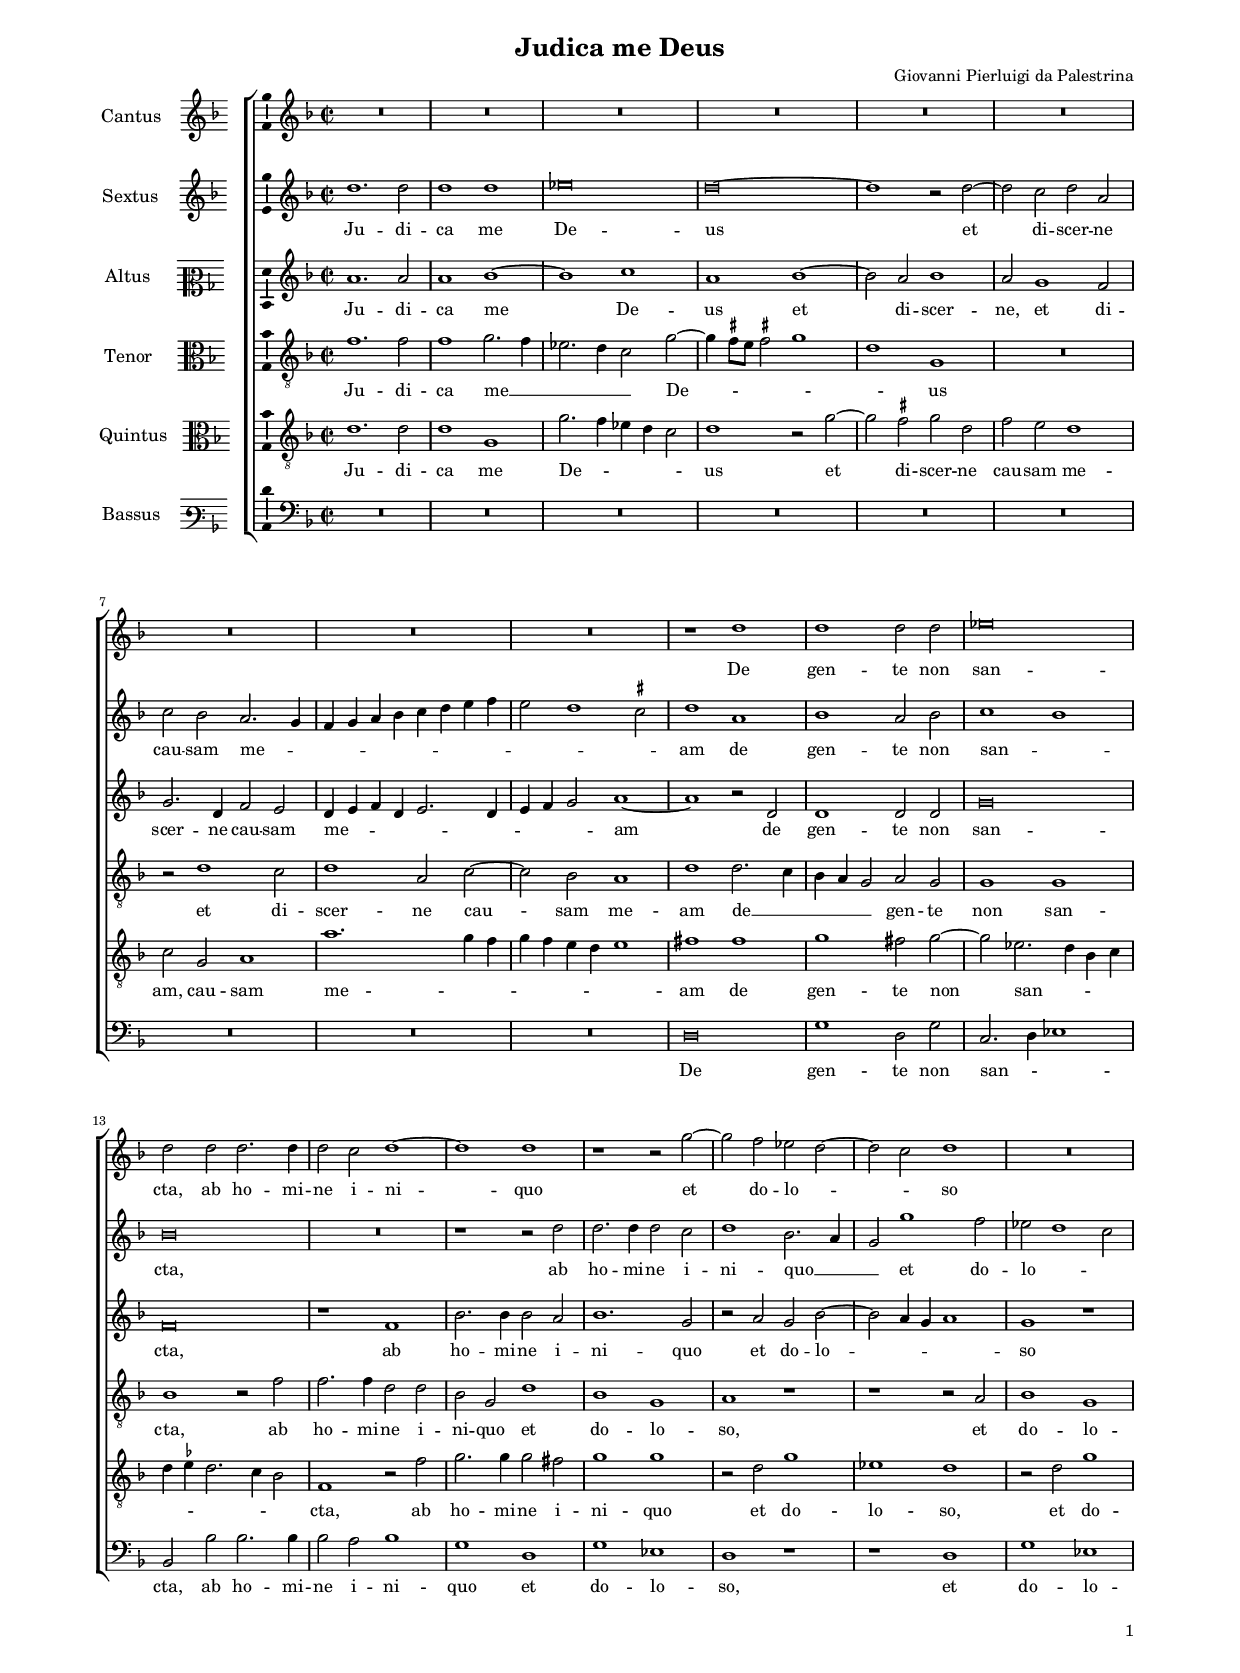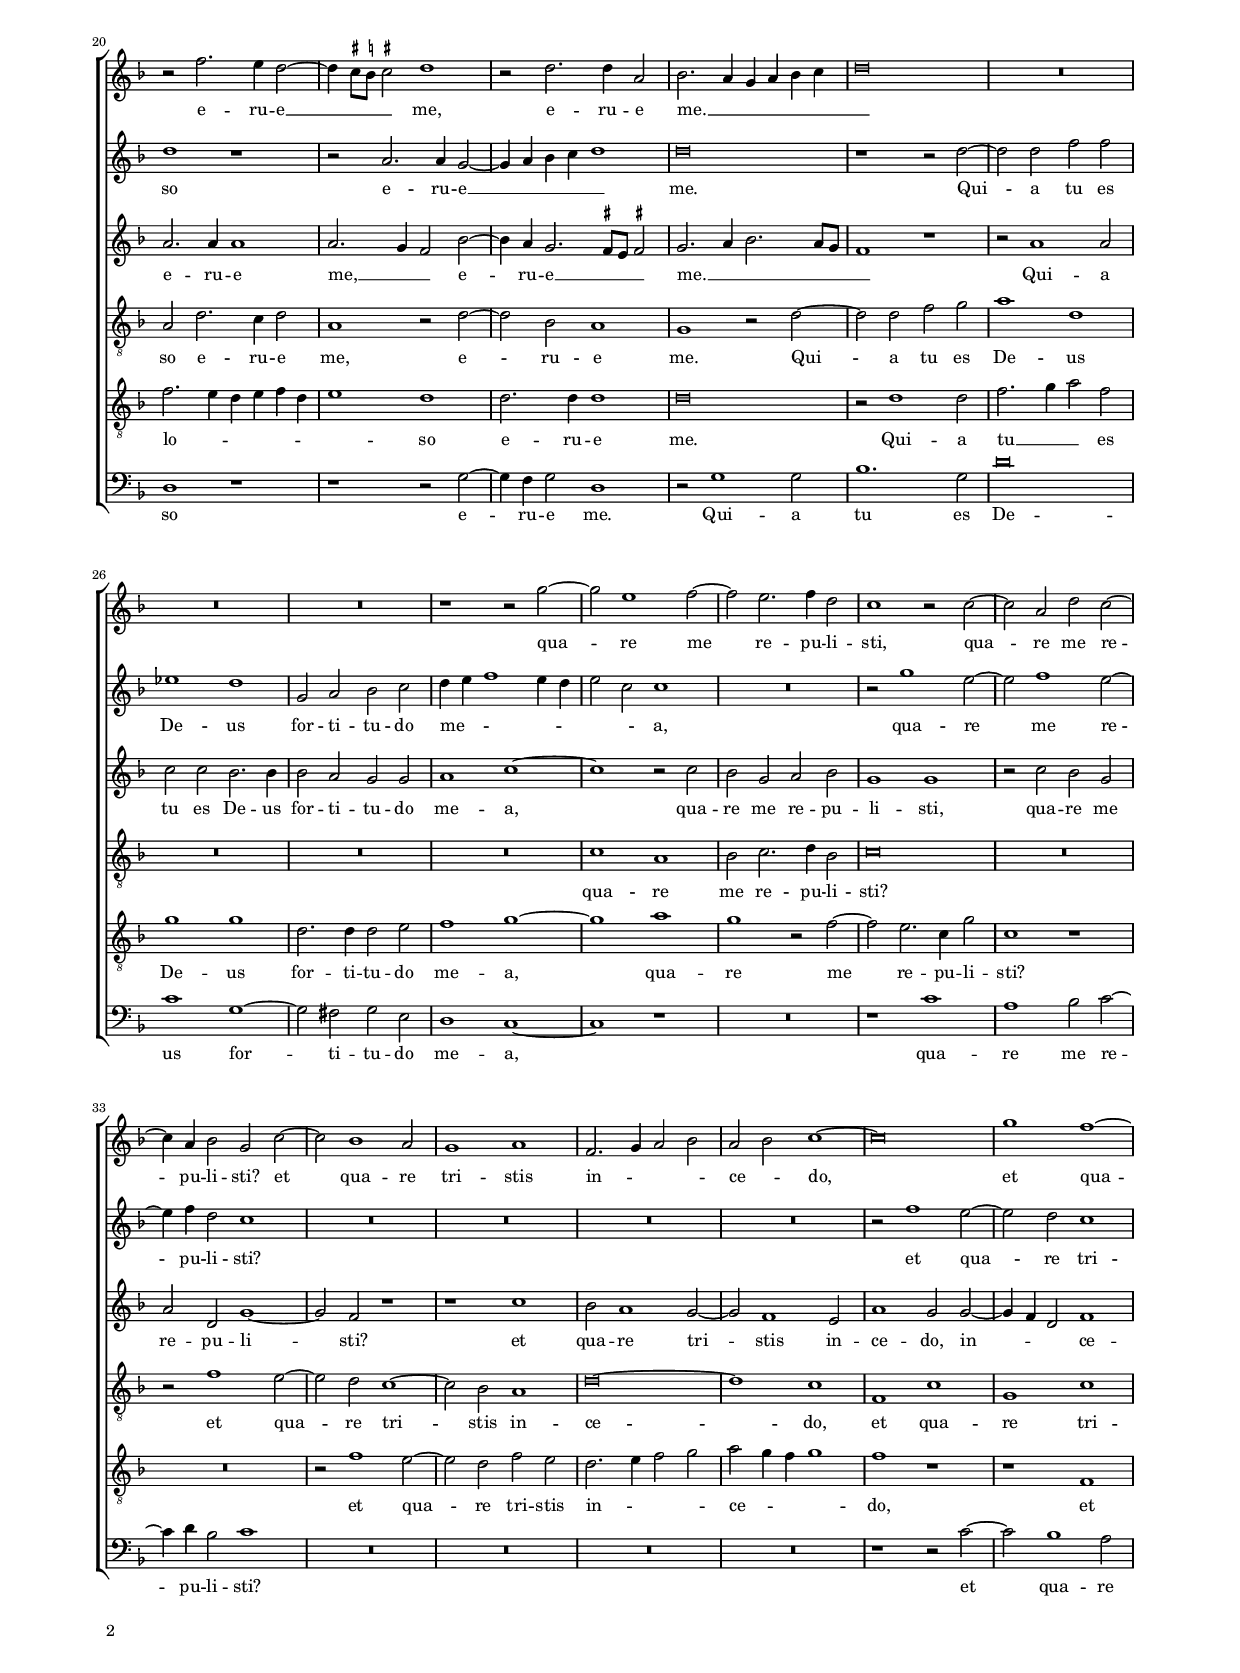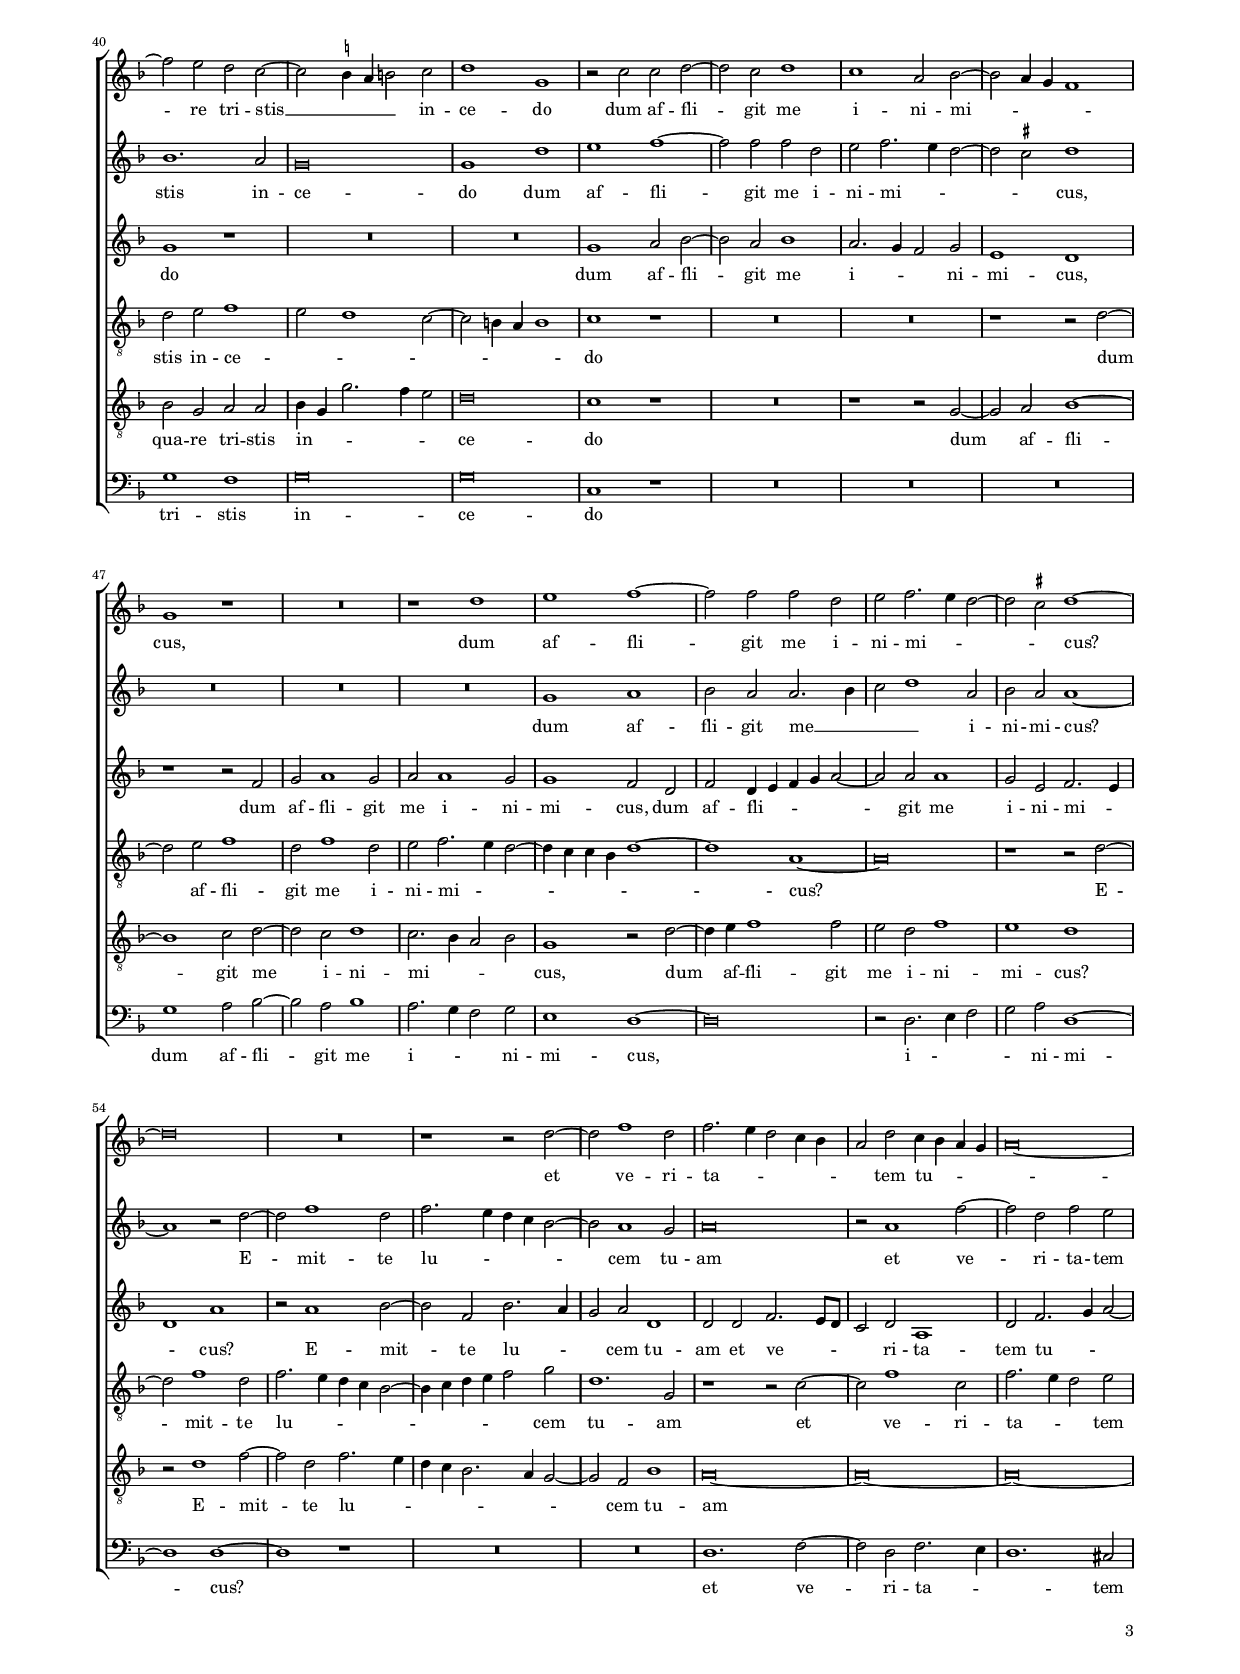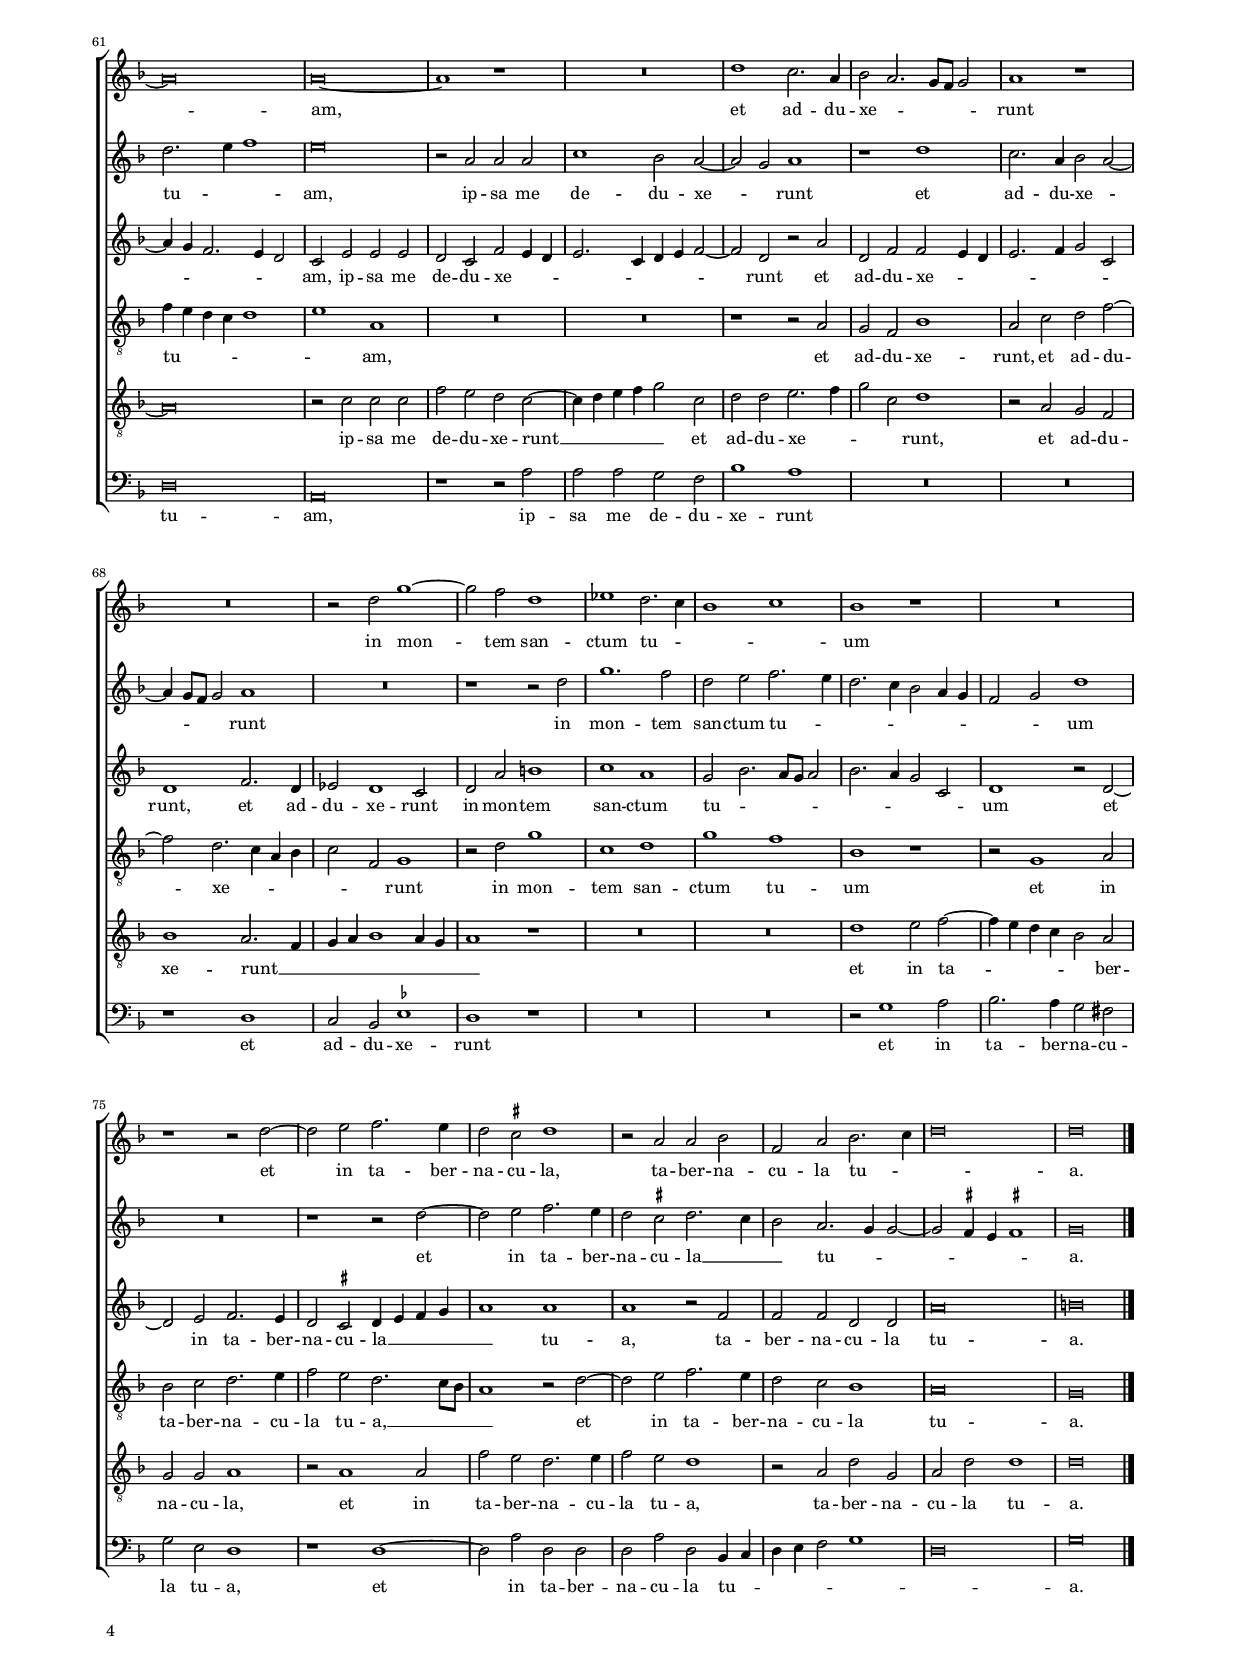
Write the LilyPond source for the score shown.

\header
{
  title="Judica me Deus"
  composer="Giovanni Pierluigi da Palestrina"
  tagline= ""
}

\version "2.22.0"
\language deutsch
#(set-global-staff-size 14)
% #(set-default-paper-size "letter")
#(ly:set-option 'point-and-click #f)


\paper
	{
	top-margin = 1.5 \cm
	bottom-margin = 1 \cm
	left-margin = 1.8 \cm
	right-margin = 1.8 \cm
	ragged-bottom = ##f
	ragged-last-bottom = ##t
	print-page-number = ##f
	system-system-spacing = #'((basic-distance . 17) (minimum-distance . 14) (padding . 6) (strechability . 250))
        oddFooterMarkup=\markup   \fill-line { "" \fromproperty #'page:page-number-string }
        evenFooterMarkup=\markup  \fill-line { \fromproperty #'page:page-number-string "" }
        last-bottom-spacing = #'((basic-distance . 12) (minimum-distance . 7) (padding . 4))
%	systems-per-page = 3
%       page-count = 4
%	min-systems-per-page = 3
	}


global = {
	\key f \major
	\time 2/2 \set Score.measureLength = #(ly:make-moment 2/1)
        \skip 1*2*81 \bar "|."
	}

ficta = { \once \set suggestAccidentals = ##t }
	
forget = #(define-music-function (music) (ly:music?) #{
	\accidentalStyle forget
	$music
	\accidentalStyle default
	#})

m = \melisma
me = \melismaEnd



incipitcantus = \markup { \score {
	{
	\set Staff.instrumentName = \markup { \fontsize #1 "Cantus" }
	\key f \major
	\clef violin
	s4 \bar ""
	}
	\layout  {
	raggedright = ##t
	indent = 1.6 \cm
	line-width = 2.2 \cm
	\context { \Staff \remove Time_signature_engraver }
	\override Staff.Clef.Y-extent = #'(0 . 0)
	}} \hspace #1 }


incipitsextus = \markup { \score {
	{
	\set Staff.instrumentName = \markup { \fontsize #1 "Sextus" }
	\key f \major
	\clef violin
	s4 \bar ""
	}
	\layout  {
	raggedright = ##t
	indent = 1.6 \cm
	line-width = 2.2 \cm
	\context { \Staff \remove Time_signature_engraver }
	\override Staff.Clef.Y-extent = #'(0 . 0)
	}} \hspace #1 }
      
      
incipitaltus = \markup { \score {
	{
	\set Staff.instrumentName = \markup { \fontsize #1 "Altus" }
	\key f \major
	\clef mezzosoprano
	s4 \bar ""
	}
	\layout  {
	raggedright = ##t
	indent = 1.6 \cm
	line-width = 2.2 \cm
	\context { \Staff \remove Time_signature_engraver }
	\override Staff.Clef.Y-extent = #'(0 . 0)
	}} \hspace #1 }


incipittenor = \markup { \score {
	{
	\set Staff.instrumentName = \markup { \fontsize #1 "Tenor" }
	\key f \major
	\clef alto
	s4 \bar ""
	}
	\layout  {
	raggedright = ##t
	indent = 1.6 \cm
	line-width = 2.2 \cm
	\context { \Staff \remove Time_signature_engraver }
	\override Staff.Clef.Y-extent = #'(0 . 0)
	}} \hspace #1 }
      
      
incipitquintus = \markup { \score {
	{
	\set Staff.instrumentName = \markup { \fontsize #1 "Quintus" }
	\key f \major
	\clef alto
	s4 \bar ""
	}
	\layout  {
	raggedright = ##t
	indent = 1.6 \cm
	line-width = 2.2 \cm
	\context { \Staff \remove Time_signature_engraver }
	\override Staff.Clef.Y-extent = #'(0 . 0)
	}} \hspace #1 }
      
      
incipitbassus = \markup { \score {
	{
	\set Staff.instrumentName = \markup { \fontsize #1 "Bassus" }
	\key f \major
	\clef varbaritone
	s4 \bar ""
	}
	\layout  {
	raggedright = ##t
	indent = 1.6 \cm
	line-width = 2.2 \cm
	\context { \Staff \remove Time_signature_engraver }
	\override Staff.Clef.Y-extent = #'(0 . 0)
	}} \hspace #1 }


cantus =  \relative c''
	{
	R\breve
	R\breve
	R\breve
	R\breve
%5
	R\breve |
	R\breve
	R\breve
	R\breve
	R\breve
%10
	r1 d |
	d1 d2 d
	es\breve
	d2 d d2. d4
	d2 c d1~
%15
	d1 d |
	r1 r2 g~
	g2 f es d~
	d2 c d1
	R\breve
%20
	r2 f2. e4 d2~ |
	d4 \ficta cis8 \ficta h \ficta cis!2 d1
	r2 d2. d4 a2
	b2. a4 g a b c
	d\breve
%25
	R\breve |
	R\breve
	R\breve
	r1 r2 g~
	g2 e1 f2~
%30
	f2 e2. f4 d2 |
	c1 r2 c~
	c2 a d c~
	c4 a b2 g c~
	c2 b1 a2
%35
	g1 a |
	f2. g4 a2 b
	a2 b c1~
	c\breve
	g'1 f~
%40
	f2 e d c~ |
	c2 \ficta h4 a h!2 c
	d1 g,
	r2 c c d~
	d2 c d1
%45
	c1 a2 b~ |
	b2 a4 g f1
	g1 r
	R\breve
	r1 d'
%50
	e1 f~ |
	f2 f f d
	e2 f2. e4 d2~
	d2 \ficta cis d1~
	d\breve
%55
	R\breve |
	r1 r2 d~
	d2 f1 d2
	f2. e4 d2 c4 b
	a2 d c4 b a g
%60
	a\breve~ |
	a\breve
	a\breve~
	a1 r
	R\breve
%65
	d1 c2. a4 |
	b2 a2. g8 f g2
	a1 r
	R\breve
	r2 d g1~
%70
	g2 f d1 |
	es1 d2. c4
	b1 c
	b1 r
	R\breve
%75
	r1 r2 d~ |
	d2 e f2. e4
	d2 \ficta cis d1
	r2 a a b
	f2 a b2. c4
%80
	d\breve |
	d\breve |
	}


sextus = \relative c''
	{
	d1. d2
	d1 d
	es\breve
	d\breve~
%5
	d1 r2 d~ |
	d2 c d a
	c2 b a2. g4
	f4 g a b c d e f
	e2 d1 \ficta cis2
%10
	d1 a |
	b1 a2 b
	c1 b
	b\breve
	R\breve
%15
	r1 r2 d |
	d2. d4 d2 c
	d1 b2. a4
	g2 g'1 f2
	es2 d1 c2
%20
	d1 r |
	r2 a2. a4 g2~
	g4 a b c d1
	d\breve
	r1 r2 d~
%25
	d2 d f f |
	es1 d
	g,2 a b c
	d4 e f1 e4 d
	e2 c c1
%30
	R\breve |
	r2 g'1 e2~
	e2 f1 e2~
	e4 f d2 c1
	R\breve
%35
	R\breve |
	R\breve
	R\breve
	r2 f1 e2~
	e2 d c1
%40
	b1. a2 |
	g\breve
	g1 d'
	e1 f~
	f2 f f d
%45
	e2 f2. e4 d2~ |
	d2 \ficta cis d1
	R\breve
	R\breve
	R\breve
%50
	g,1 a |
	b2 a a2. b4
	c2 d1 a2
	b2 a a1~
	a1 r2 d~
%55
	d2 f1 d2 |
	f2. e4 d c b2~
	b2 a1 g2
	a\breve
	r2 a1 f'2~
%60
	f2 d f e |
	d2. e4 f1
	e\breve
	r2 a, a a
	c1 b2 a~
%65
	a2 g a1 |
	r1 d
	c2. a4 b2 a~
	a4 g8 f g2 a1
	R\breve
%70
	r1 r2 d |
	g1. f2
	d2 e f2. e4
	d2. c4 b2 a4 g
	f2 g d'1
%75
	R\breve |
	r1 r2 d~
	d2 e f2. e4
	d2 \ficta cis d2. \forget c4
	b2 a2. g4 g2~
%80
	g2 \ficta fis4 e \ficta fis!1 |
	g\breve |
	}


altus =  \relative c'
    {
	a'1. a2
	a1 b~
	b1 c
	a1 b~
%5
	b2 a b1 |
	a2 g1 f2
	g2. d4 f2 e
	d4 e f d e2. d4
	e4 f g2 a1~
%10
	a1 r2 d, |
	d1 d2 d
	g\breve
	f\breve
	r1 f
%15
	b2. b4 b2 a |
	b1. g2
	r2 a g b~
	b2 a4 g a1
	g1 r
%20
	a2. a4 a1 |
	a2. g4 f2 b~
	b4 a g2. \ficta fis8 e \ficta fis!2
	g2. a4 b2. a8 g
	f1 r
%25
	r2 a1 a2 |
	c2 c b2. b4
	b2 a g g
	a1 c~
	c1 r2 c
%30
	b2 g a b |
	g1 g
	r2 c b g
	a2 d, g1~
	g2 f r1
%35
	r1 c' |
	b2 a1 g2~
	g2 f1 e2
	a1 g2 g~
	g4 f d2 f1
%40
	g1 r |
	R\breve
	R\breve
	g1 a2 b~
	b2 a b1
%45
	a2. g4 f2 g |
	e1 d
	r1 r2 f
	g2 a1 g2
	a2 a1 g2
%50
	g1 f2 d |
	f2 d4 e f g a2~
	a2 a a1
	g2 e f2. e4
	d1 a'
%55
	r2 a1 b2~
	b2 f b2. a4
	g2 a d,1
	d2 d f2. e8 d
	c2 d a1
%60
	d2 f2. g4 a2~ |
	a4 g f2. e4 d2
	c2 e e e
	d2 c f e4 d
	e2. c4 d e f2~
%65
	f2 d r a' |
	d,2 f f e4 d
	e2. f4 g2 c,
	d1 f2. d4
	es2 d1 c2
%70
	d2 a' h1 |
	c1 a
	g2 b2. a8 g a2
	b2. a4 g2 c,
	d1 r2 d~
%75
	d2 e f2. e4 |
        d2 \ficta cis d4 e f g
	a1 a
	a1 r2 f
	f2 f d d
%80
	a'\breve |
	h\breve |
	}


tenor =  \relative c'
	{
	f1. f2
	f1 g2. f4
	es2. d4 c2 g'~
	g4 \ficta fis8 e \ficta fis!2 g1
%5
	d1 g, |
	R\breve
	r2 d'1 c2
	d1 a2 c~
	c2 b a1
%10
	d1 d2. c4 |
	b4 a g2 a g
	g1 g
	b1 r2 f'
	f2. f4 d2 d
%15
	b2 g d'1 |
	b1 g
	a1 r
	r1 r2 a
	b1 g
%20
	a2 d2. c4 d2 |
	a1 r2 d~
	d2 b a1
	g1 r2 d'~
	d2 d f g
%25
	a1 d, |
	R\breve
	R\breve
	R\breve
	c1 a
%30
	b2 c2. d4 b2 |
	c\breve
	R\breve
	r2 f1 e2~
	e2 d c1~
%35
        c2 b a1 |	
	d\breve~
	d1 c
	f,1 c'
	g1 c
%40
	d2 e f1 |
	e2 d1 c2~
	c2 h4 a h1
	c1 r
	R\breve
%45
	R\breve |
	r1 r2 d~
	d2 e f1
	d2 f1 d2
	e2 f2. e4 d2~
%50
	d4 c c b d1~
	d1 a~
	a\breve
	r1 r2 d~
	d2 f1 d2
%55
	f2. e4 d c b2~ |
	b4 c d e f2 g
	d1. g,2
	r1 r2 c~
	c2 f1 c2
%60
	f2. e4 d2 e |
	f4 e d c d1
	e1 a,
	R\breve
	R\breve
%65
	r1 r2 a |
	g2 f b1
	a2 c d f~
	f2 d2. c4 a b
	c2 f, g1
%70
	r2 d' g1 |
	c,1 d
	g1 f
	b,1 r
	r2 g1 a2
%75
	b2 c d2. e4 |
	f2 e d2. c8 b
	a1 r2 d~
	d2 e f2. e4
	d2 c b1
%80
	a\breve |
	g\breve |
	}


quintus  =  \relative c'
	{
	d1. d2
	d1 g,
	g'2. f4 es d c2
	d1 r2 g~
%5
	g2 \ficta fis g d |
	f2 e d1
	c2 g a1
	a'1. g4 f
	g4 f e d e1
%10
	fis1 fis |
	g1 fis2 g~
	g2 es2. d4 b c
	d4 \ficta es d2. c4 b2
	f1 r2 f'
%15
	g2. g4 g2  fis |
	g1 g
	r2 d g1
	es1 d
	r2 d g1
%20
	f2. e4 d e f d |
	e1 d
	d2. d4 d1
	d\breve
	r2 d1 d2
%25
	f2. g4 a2 f |
	g1 g
	d2. d4 d2 e
	f1 g~
	g1 a
%30
	g1 r2 f~ |
	f2 e2. c4 g'2
        c,1 r
	R\breve
	r2 f1 e2~
%35
	e2 d f e |
	d2. e4 f2 g
	a2 g4 f g1
	f1 r
	r1 f,
%40
	b2 g a a |
	b4 g g'2. f4 e2
	d\breve
	c1 r
	R\breve
%45
	r1 r2 g~ |
	g2 a b1~
	b1 c2 d~
	d2 c d1
	c2. b4 a2 b
%50
	g1 r2 d'~ |
	d4 e f1 f2
	e2 d f1
	e1 d
	r2 d1 f2~
%55
	f2 d f2. e4 |
	d4 c b2. a4 g2~
	g2 f b1
	a\breve~
	a\breve~
%60
	a\breve~ |
	a\breve
	r2 c c c
	f2 e d c~
	c4 d e f g2 c,
%65
	d2 d e2. f4 |
	g2 c, d1
	r2 a g f
	b1 a2. f4
	g4 a b1 a4 g
%70
	a1 r |
	R\breve
	R\breve
	d1 e2 f~
	f4 e d c b2 a
%75
	g2 g a1 |
	r2 a1 a2
	f'2 e d2. e4
	f2 e d1
	r2 a d g,
%80
	a2 d d1 |
	d\breve |
	}


bassus  =  \relative c
	{
	R\breve
	R\breve
	R\breve
	R\breve
%5
	R\breve |
	R\breve
	R\breve
	R\breve
	R\breve
%10
	d\breve |
	g1 d2 g
	c,2. d4 es1
	b2 b' b2. b4
	b2 a b1
%15
	g1 d |
	g1 es
	d1 r
	r1 d
	g1 es
%20
	d1 r |
	r1 r2 g~
	g4 f g2 d1
	r2 g1 g2
	b1. g2
%25
	d'\breve |
	c1 g~
	g2 fis g e
	d1 c~
	c1 r
%30
	R\breve |
	r1 c'
	a1 b2 c~
	c4 d b2 c1
	R\breve
%35
	R\breve |
	R\breve
	R\breve
	r1 r2 c~
	c2 b1 a2
%40
	g1 f |
	g\breve
	g\breve
	c,1 r
	R\breve
%45
	R\breve |
	R\breve
	g'1 a2 b~
	b2 a b1
	a2. g4 f2 g
%50
	e1 d~ |
	d\breve
	r2 d2. e4 f2
	g2 a d,1~
	d1 d~
%55
	d1 r |
	R\breve
	R\breve
	d1. f2~
	f2 d f2. e4
%60
	d1. cis2 |
	d\breve
	a\breve
	r1 r2 a'
	a2 a g f
%65
	b1 a |
	R\breve
	R\breve
	r1 d,
	c2 b \ficta es1
%70
	d1 r |
	R\breve
	R\breve
	r2 g1 a2
	b2. a4 g2 fis
%75
	g2 e d1 |
	r1 d~
	d2 a' d, d
	d2 a' d, b4 c
	d4 e f2 g1
%80
	d\breve |
	g\breve |
	}


lyricscantus = \lyricmode {
	De gen -- te non san -- cta,
        ab ho -- mi -- ne i -- ni -- quo et do -- lo -- _ _ so e -- ru -- e __ _ _ _ me,
        e -- ru -- e me. __ _ _ _ _ _ _
        qua -- re me re -- pu -- li -- sti,
        qua -- re me re -- pu -- li -- sti?
        et qua -- re tri -- stis in -- _ _ _ ce -- _ do,
        et qua -- re tri -- stis __ _ _ _ in -- ce -- do
        dum af -- fli -- git me i -- ni -- mi -- _ _ _ cus,
        dum af -- fli -- git me i -- ni -- mi -- _ _ _ cus?
        et ve -- ri -- ta -- _ _ _ _ _ tem tu -- _ _ _ _ am,
        et ad -- du -- xe -- _ _ _ _ runt
        in mon -- tem san -- ctum tu -- _ _ _ um
        et in ta -- ber -- na -- cu -- la,
        ta -- ber -- na -- cu -- la tu -- _ _ a.
	}


lyricssextus = \lyricmode {
	Ju -- di -- ca me De -- us
        et di -- scer -- ne
        cau -- sam me -- _ _ _ _ _ _ _ _ _ _ _ _ am
        de gen -- te non san -- _ cta,
        ab ho -- mi -- ne i -- ni -- quo __ _ _ et do -- lo -- _ _ so e -- ru -- e __ _ _ _ _ me.
        Qui -- a tu es De -- us for -- ti -- tu -- do me -- _ _ _ _ _ _ a,
        qua -- re me re -- pu -- li -- sti?
        et qua -- re tri -- stis in -- ce -- do
        dum af -- fli -- git me i -- ni -- mi -- _ _ _ cus,
        dum af -- fli -- git me __ _ _ _ i -- ni -- mi -- cus?
        E -- mit -- te lu -- _ _ _ _ cem tu -- am et ve -- ri -- ta -- tem tu -- _ _ am,
        ip -- sa me de -- du -- xe -- _ runt
        et ad -- du -- xe -- _ _ _ _ runt
        in mon -- tem san -- ctum tu -- _ _ _ _ _ _ _ _ um
        et in ta -- ber -- na -- cu -- la __ _ _ tu -- _ _ _ _ _ a.
	}


lyricsaltus = \lyricmode {
	Ju -- di -- ca me De -- us
        et di -- scer -- ne,
        et di -- scer -- ne
        cau -- sam me -- _ _ _ _ _ _ _ _ am
        de gen -- te non san -- cta,
        ab ho -- mi -- ne i -- ni -- quo et do -- lo -- _ _ _ so e -- ru -- e me, __ _ _
        e -- ru -- e __ _ _ _ me. __ _ _ _ _ _
        Qui -- a tu es De -- us for -- ti -- tu -- do me -- a,
        qua -- re me re -- pu -- li -- sti,
        qua -- re me re -- pu -- li -- sti?
        et qua -- re tri -- stis in -- ce -- do,
        in -- _ _ ce -- do
        dum af -- fli -- git me i -- _ _ ni -- mi -- cus,
        dum af -- fli -- git me i -- ni -- mi -- cus,
        dum af -- fli -- _ _ _ _ git me i -- ni -- mi -- _ _ cus?
        E -- mit -- te lu -- _ _ cem tu -- am et ve -- _ _ _ ri -- ta -- tem tu -- _ _ _ _ _ _ am,
        ip -- sa me de -- du -- xe -- _ _ _ _ _ _ _ runt
        et ad -- du -- xe -- _ _ _ _ _ _ runt,
        et ad -- du -- xe -- runt
        in mon -- tem san -- ctum tu -- _ _ _ _ _ _ _ _ um
        et in ta -- ber -- na -- cu -- la __ _ _ _ _ tu -- a,
        ta -- ber -- na -- cu -- la tu -- a.
	}
	

lyricstenor = \lyricmode {
	Ju -- di -- ca me __ _ _ _ _ De -- _ _ _ _ _ us
        et di -- scer -- ne
        cau -- sam me -- am
        de __ _ _ _ _ gen -- te non san -- cta,
        ab ho -- mi -- ne i -- ni -- quo et do -- lo -- so,
        et do -- lo -- so
        e -- ru -- e me,
        e -- ru -- e me.
        Qui -- a tu es De -- us
        qua -- re me re -- pu -- li -- sti?
        et qua -- re tri -- stis in -- ce -- do,
        et qua -- re tri -- stis in -- ce -- _ _ _ _ _ _ do
        dum af -- fli -- git me i -- ni -- mi -- _ _ _ _ _ _ cus?
        E -- mit -- te lu -- _ _ _ _ _ _ _ _ cem tu -- am et ve -- ri -- ta -- _ _ tem tu -- _ _ _ _ _ am,
        et ad -- du -- xe -- runt,
        et ad -- du -- xe -- _ _ _ _ _ runt
        in mon -- tem san -- ctum tu -- um
        et in ta -- ber -- na -- cu -- la tu -- a, __ _ _ _
        et in ta -- ber -- na -- cu -- la tu -- a.
	}


lyricsquintus = \lyricmode {
	Ju -- di -- ca me De -- _ _ _ _ us
        et di -- scer -- ne
        cau -- sam me -- am,
        cau -- sam me -- _ _ _ _ _ _ _ am
        de gen -- te non san -- _ _ _ _ _ _ _ _ cta,
        ab ho -- mi -- ne i -- ni -- quo et do -- lo -- so,
        et do -- lo -- _ _ _ _ _ _ so e -- ru -- e me.
        Qui -- a tu __ _ _ es De -- us for -- ti -- tu -- do me -- a,
        qua -- re me re -- pu -- li -- sti?
        et qua -- re tri -- stis in -- _ _ _ ce -- _ _ _ do,
        et qua -- re tri -- stis in -- _ _ _ _ ce -- do
        dum af -- fli -- git me i -- ni -- mi -- _ _ _ cus,
        dum af -- fli -- git me i -- ni -- mi -- cus?
        E -- mit -- te lu -- _ _ _ _ _ _ cem tu -- am
        ip -- sa me de -- du -- xe -- runt __ _ _ _ _ 
        et ad -- du -- xe -- _ _ _ runt,
        et ad -- du -- xe -- runt __ _ _ _ _ _ _ _
        et in ta -- _ _ _ _ ber -- na -- cu -- la,
        et in ta -- ber -- na -- cu -- la tu -- a,
        ta -- ber -- na -- cu -- la tu -- a.
	}


lyricsbassus = \lyricmode {
	De gen -- te non san -- _ _ cta,
        ab ho -- mi -- ne i -- ni -- quo et do -- lo -- so,
        et do -- lo -- so e -- ru -- e me.
        Qui -- a tu es De -- us for -- ti -- tu -- do me -- a,
        qua -- re me re -- pu -- li -- sti?
        et qua -- re tri -- stis in -- ce -- do
        dum af -- fli -- git me i -- _ _ ni -- mi -- cus,
        i -- _ _ _ ni -- mi -- cus?
        et ve -- ri -- ta -- _ _ tem tu -- am,
        ip -- sa me de -- du -- xe -- runt
        et ad -- du -- xe -- runt
        et in ta -- ber -- na -- cu -- la tu -- a,
        et in ta -- ber -- na -- cu -- la tu -- _ _ _ _ _ _ a.
	}


\score
{  
	% \transpose {
	\new ChoirStaff \with { \override StaffGrouper.staff-staff-spacing.basic-distance = #12 }
	<<

	\new Staff << \global
	\new Voice="v1" {
		\set Staff.instrumentName=\incipitcantus
		\set Staff.midiInstrument = "reed organ"
		\clef violin
		\cantus }
	\new Lyrics \lyricsto "v1" {\lyricscantus }
	>>


	\new Staff << \global
	\new Voice="v6" {
		\set Staff.instrumentName=\incipitsextus
		\set Staff.midiInstrument = "reed organ"
		\clef violin 
		\sextus}
	\new Lyrics \lyricsto "v6" {\lyricssextus }
	>>


	\new Staff << \global
	\new Voice="v2" {
		\set Staff.instrumentName=\incipitaltus
		\set Staff.midiInstrument = "reed organ"
		\clef violin 
		\altus}
	\new Lyrics \lyricsto "v2" {\lyricsaltus }
	>>


	\new Staff << \global
	\new Voice="v3" {
		\set Staff.instrumentName=\incipittenor
		\set Staff.midiInstrument = "reed organ"
		\clef "G_8"
		\tenor }
	\new Lyrics \lyricsto "v3" {\lyricstenor }
	>>


	\new Staff << \global
	\new Voice="v5" {
		\set Staff.instrumentName=\incipitquintus
		\set Staff.midiInstrument = "reed organ"
		\clef "G_8"
		\quintus}
	\new Lyrics \lyricsto "v5" {\lyricsquintus }
	>>


	\new Staff << \global
	\new Voice="v4" {
		\set Staff.instrumentName=\incipitbassus
		\set Staff.midiInstrument = "reed organ"
		\clef bass 
		\bassus }
	\new Lyrics \lyricsto "v4" {\lyricsbassus}
	>>

	>>
	% } % transpose

	\layout
	{
	indent = 2.5 \cm
%	\context { \Lyrics \override VerticalAxisGroup.nonstaff-relatedstaff-spacing.padding = #2 }
%	\context { \Lyrics \override LyricText.font-size = #1 }
	\context { \Staff \override TimeSignature.break-visibility = #end-of-line-invisible }
    \context { \Staff \consists "Ambitus_engraver" }
	\context { \Score \override BarNumber.padding = #2 }
	\context { \Voice \override NoteHead.style = #'baroque }
	}

\midi
	{
    	\tempo 2 = 90
	}

}


% EOF
